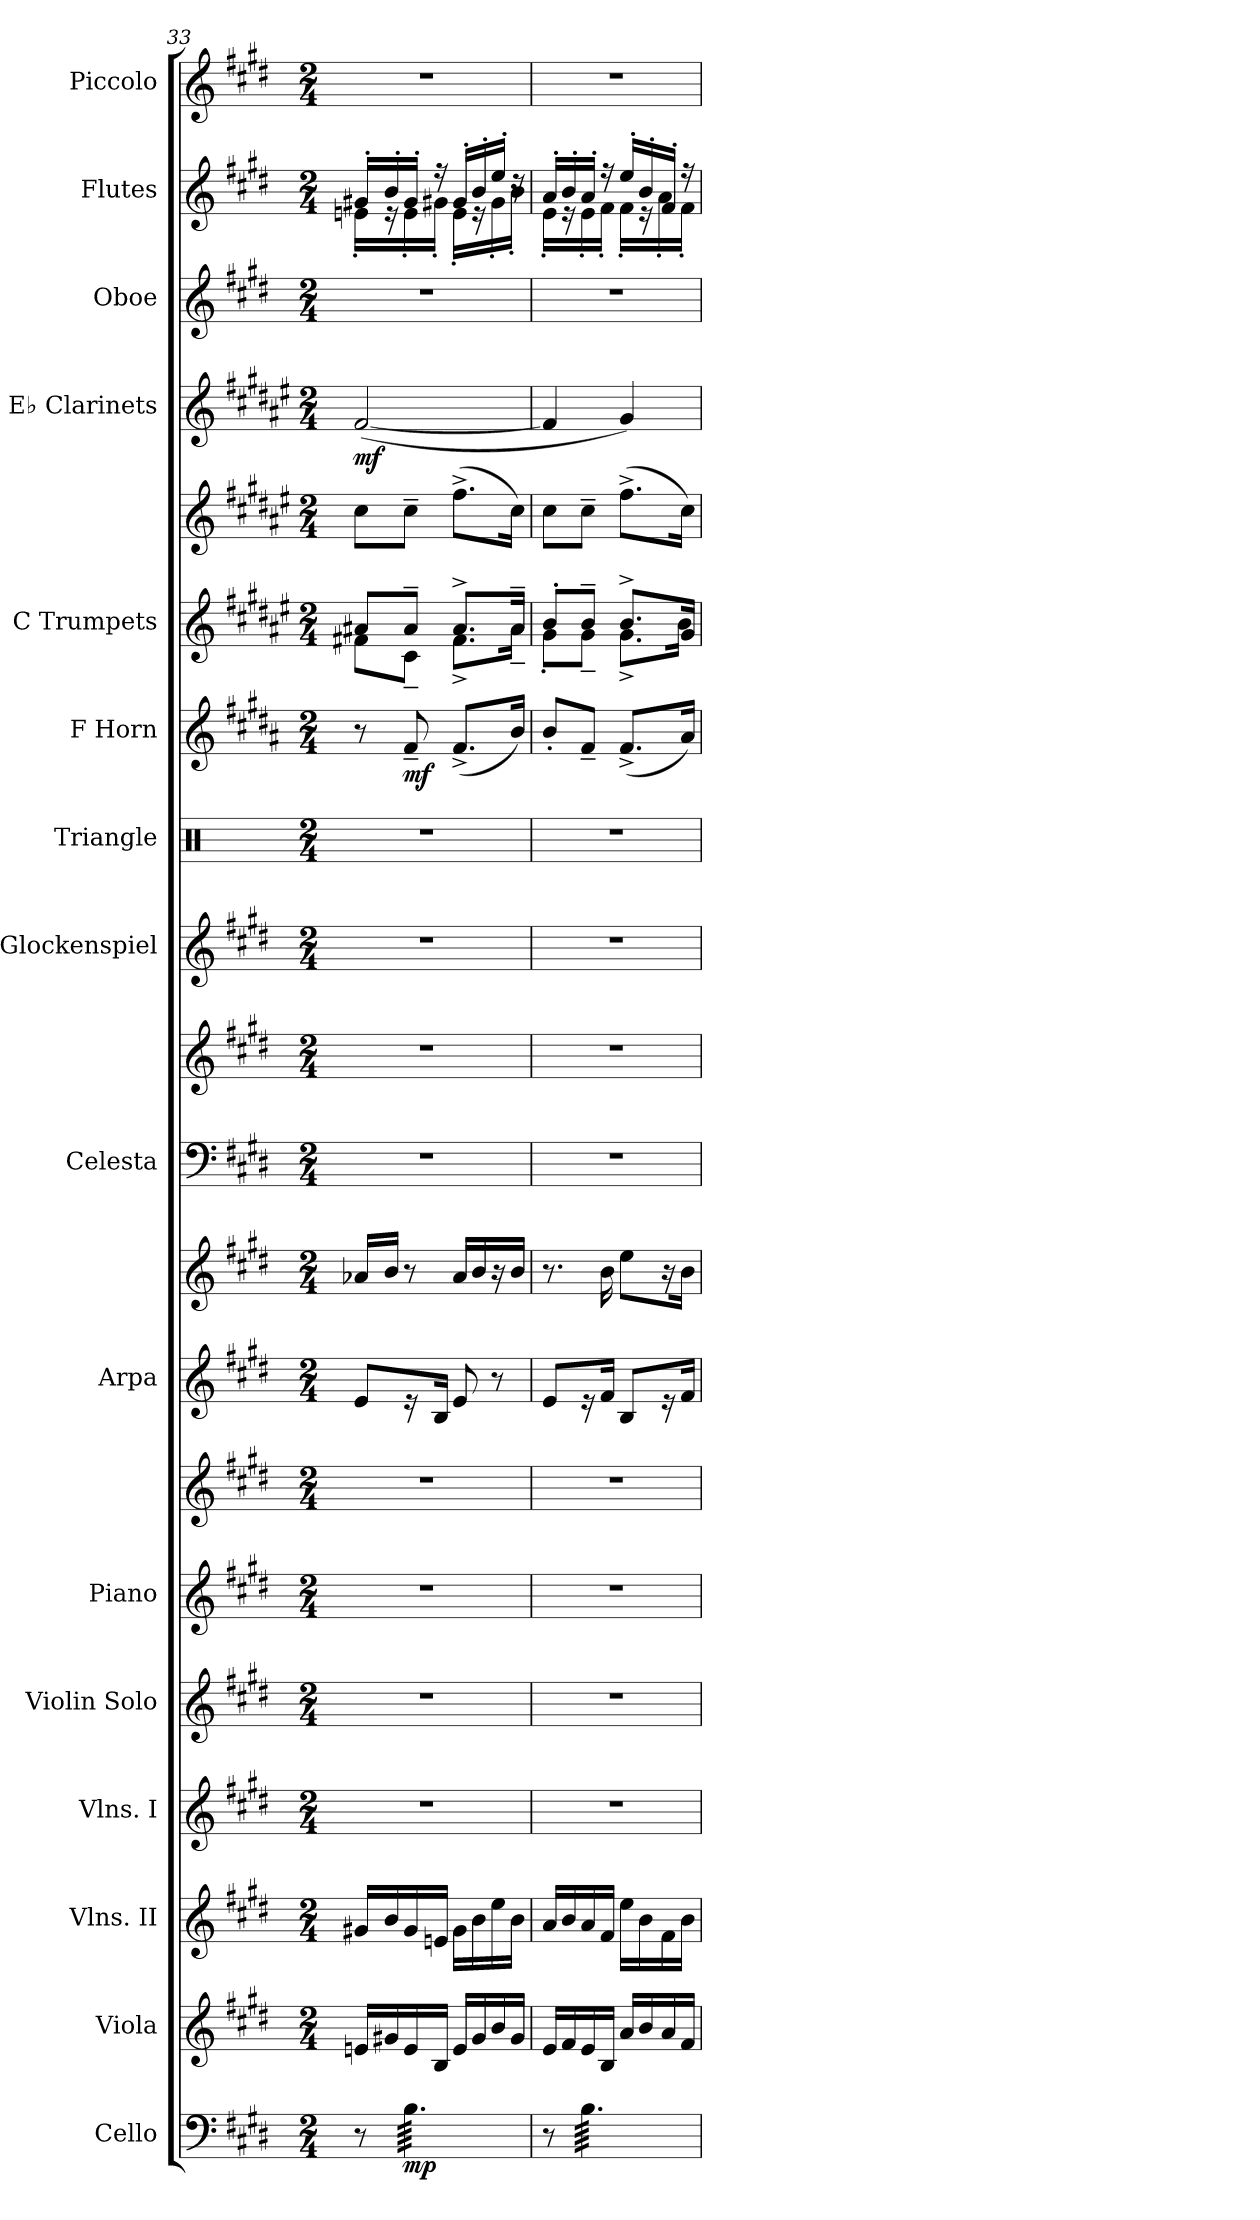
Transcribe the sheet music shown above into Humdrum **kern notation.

**kern	**dynam	**kern	**kern	**kern	**kern	**kern	**kern	**kern	**kern	**kern	**kern	**kern	**kern	**kern	**dynam	**kern	**kern	**kern	**dynam	**kern	**kern	**kern
*part16	*part16	*part15	*part14	*part13	*part12	*part11	*part11	*part10	*part10	*part9	*part9	*part8	*part7	*part6	*part6	*part5	*part5	*part4	*part4	*part3	*part2	*part1
*staff20	*staff20	*staff19	*staff18	*staff17	*staff16	*staff15	*staff14	*staff13	*staff12	*staff11	*staff10	*staff9	*staff8	*staff7	*staff7	*staff6	*staff5	*staff4	*staff4	*staff3	*staff2	*staff1
*I"Cello	*	*I"Viola	*I"Vlns. II	*I"Vlns. I	*I"Violin Solo	*I"Piano	*	*I"Arpa	*	*I"Celesta	*	*I"Glockenspiel	*I"Triangle	*I"F Horn	*	*I"C Trumpets	*	*I"E♭ Clarinets	*	*I"Oboe	*I"Flutes	*I"Piccolo
*	*	*	*I'Vlns. II	*I'Vlns. I	*I'Vln. solo	*I'Pno.	*	*I'Arpa	*	*I'Cel.	*	*I'Glock.	*I'Trgl.	*I'F Hn.	*	*I'C Tpt.	*	*I'E♭ Cl.	*	*I'Ob.	*I'Fl.	*I'Picc.
*clefF4	*	*clefG2	*clefG2	*clefG2	*clefG2	*clefG2	*clefG2	*clefG2	*clefG2	*clefF4	*clefG2	*clefG2	*clefX	*clefG2	*	*clefG2	*clefG2	*clefG2	*	*clefG2	*clefG2	*clefG2
*	*	*	*	*	*	*	*	*	*	*ITrd-7c-12	*ITrd-7c-12	*ITrd-14c-24	*	*ITrd4c7	*	*ITrd1c2	*ITrd1c2	*ITrd1c2	*	*	*	*ITrd-7c-12
*k[f#c#g#d#]	*	*k[f#c#g#d#]	*k[f#c#g#d#]	*k[f#c#g#d#]	*k[f#c#g#d#]	*k[f#c#g#d#]	*k[f#c#g#d#]	*k[f#c#g#d#]	*k[f#c#g#d#]	*k[f#c#g#d#]	*k[f#c#g#d#]	*k[f#c#g#d#]	*k[]	*k[f#c#g#d#]	*	*k[f#c#g#d#]	*k[f#c#g#d#]	*k[f#c#g#d#]	*	*k[f#c#g#d#]	*k[f#c#g#d#]	*k[f#c#g#d#]
*M2/4	*	*M2/4	*M2/4	*M2/4	*M2/4	*M2/4	*M2/4	*M2/4	*M2/4	*M2/4	*M2/4	*M2/4	*M2/4	*M2/4	*	*M2/4	*M2/4	*M2/4	*	*M2/4	*M2/4	*M2/4
=33	=33	=33	=33	=33	=33	=33	=33	=33	=33	=33	=33	=33	=33	=33	=33	=33	=33	=33	=33	=33	=33	=33
*	*	*	*	*	*	*	*	*	*	*	*	*	*	*	*	*^	*	*	*	*	*^	*
!	!	!	!	!	!	!	!	!	!	!	!	!	!	!	!	!	!	!	!	!LO:DY:b	!	!	!	!
8r	.	16en/LL	16g#X/LL	2r	2r	2r	2r	8e/L	16a-X/LL	2r	2r	2r	2r	8r	.	8g#X/L	8en\L	8b\L	(<[2e/	mf	2r	16g#X'/LL	16en'\LL	2r
.	.	16g#X/	16b/	.	.	.	.	.	16b/JJ	.	.	.	.	.	.	.	.	.	.	.	.	16b'/	16r	.
!	!LO:DY:b	!	!	!	!	!	!	!	!	!	!	!	!	!	!LO:DY:b	!	!	!	!	!	!	!	!	!
*tremolo	*	*	*	*	*	*	*	*	*	*	*	*	*	*	*	*	*	*	*	*	*	*	*	*
64B\LLLL	mp	16e/	16g#/	.	.	.	.	16r	8r	.	.	.	.	8B~/	mf	8g#~/J	8B~\J	8b~\J	.	.	.	16g#'/JJ	16e'\	.
64B\	.	.	.	.	.	.	.	.	.	.	.	.	.	.	.	.	.	.	.	.	.	.	.	.
64B\	.	.	.	.	.	.	.	.	.	.	.	.	.	.	.	.	.	.	.	.	.	.	.	.
64B\	.	.	.	.	.	.	.	.	.	.	.	.	.	.	.	.	.	.	.	.	.	.	.	.
64B\	.	16B/JJ	16en/JJ	.	.	.	.	16B/Jk	.	.	.	.	.	.	.	.	.	.	.	.	.	16r	16g#X'\JJ	.
64B\	.	.	.	.	.	.	.	.	.	.	.	.	.	.	.	.	.	.	.	.	.	.	.	.
64B\	.	.	.	.	.	.	.	.	.	.	.	.	.	.	.	.	.	.	.	.	.	.	.	.
64B\	.	.	.	.	.	.	.	.	.	.	.	.	.	.	.	.	.	.	.	.	.	.	.	.
64B\	.	16e/LL	16g#\LL	.	.	.	.	8e/	16a-/LL	.	.	.	.	(<8.B^/L	.	8.g#^/L	8.e^\L	(>8.ee^\L	.	.	.	16g#'/LL	16e'\LL	.
64B\	.	.	.	.	.	.	.	.	.	.	.	.	.	.	.	.	.	.	.	.	.	.	.	.
64B\	.	.	.	.	.	.	.	.	.	.	.	.	.	.	.	.	.	.	.	.	.	.	.	.
64B\	.	.	.	.	.	.	.	.	.	.	.	.	.	.	.	.	.	.	.	.	.	.	.	.
64B\	.	16g#/	16b\	.	.	.	.	.	16b/	.	.	.	.	.	.	.	.	.	.	.	.	16b'/	16r	.
64B\	.	.	.	.	.	.	.	.	.	.	.	.	.	.	.	.	.	.	.	.	.	.	.	.
64B\	.	.	.	.	.	.	.	.	.	.	.	.	.	.	.	.	.	.	.	.	.	.	.	.
64B\	.	.	.	.	.	.	.	.	.	.	.	.	.	.	.	.	.	.	.	.	.	.	.	.
64B\	.	16b/	16ee\	.	.	.	.	8r	16r	.	.	.	.	.	.	.	.	.	.	.	.	16ee'/JJ	16g#'\	.
64B\	.	.	.	.	.	.	.	.	.	.	.	.	.	.	.	.	.	.	.	.	.	.	.	.
64B\	.	.	.	.	.	.	.	.	.	.	.	.	.	.	.	.	.	.	.	.	.	.	.	.
64B\	.	.	.	.	.	.	.	.	.	.	.	.	.	.	.	.	.	.	.	.	.	.	.	.
64B\	.	16g#/JJ	16b\JJ	.	.	.	.	.	16b/JJ	.	.	.	.	16e/Jk)	.	16g#~/Jk	16g#~\Jk	16b\Jk)	.	.	.	16rdd	16b'\JJ	.
64B\	.	.	.	.	.	.	.	.	.	.	.	.	.	.	.	.	.	.	.	.	.	.	.	.
64B\	.	.	.	.	.	.	.	.	.	.	.	.	.	.	.	.	.	.	.	.	.	.	.	.
64B\JJJJ	.	.	.	.	.	.	.	.	.	.	.	.	.	.	.	.	.	.	.	.	.	.	.	.
=34	=34	=34	=34	=34	=34	=34	=34	=34	=34	=34	=34	=34	=34	=34	=34	=34	=34	=34	=34	=34	=34	=34	=34	=34
8r	.	16e/LL	16a/LL	2r	2r	2r	2r	8e/L	8.r	2r	2r	2r	2r	8e'/L	.	8a'/L	8f#'\L	8b\L	4e/]	.	2r	16a'/LL	16e'\LL	2r
.	.	16f#/	16b/	.	.	.	.	.	.	.	.	.	.	.	.	.	.	.	.	.	.	16b'/	16r	.
64B\LLLL	.	16e/	16a/	.	.	.	.	16r	.	.	.	.	.	8B~/J	.	8a~/J	8f#~\J	8b~\J	.	.	.	16a'/JJ	16e'\	.
64B\	.	.	.	.	.	.	.	.	.	.	.	.	.	.	.	.	.	.	.	.	.	.	.	.
64B\	.	.	.	.	.	.	.	.	.	.	.	.	.	.	.	.	.	.	.	.	.	.	.	.
64B\	.	.	.	.	.	.	.	.	.	.	.	.	.	.	.	.	.	.	.	.	.	.	.	.
64B\	.	16B/JJ	16f#/JJ	.	.	.	.	16f#/Jk	16b\	.	.	.	.	.	.	.	.	.	.	.	.	16r	16f#'\JJ	.
64B\	.	.	.	.	.	.	.	.	.	.	.	.	.	.	.	.	.	.	.	.	.	.	.	.
64B\	.	.	.	.	.	.	.	.	.	.	.	.	.	.	.	.	.	.	.	.	.	.	.	.
64B\	.	.	.	.	.	.	.	.	.	.	.	.	.	.	.	.	.	.	.	.	.	.	.	.
64B\	.	16a/LL	16ee\LL	.	.	.	.	8B/L	8ee\L	.	.	.	.	(<8.B^/L	.	8.a^/L	8.f#^\L	(>8.ee^\L	4f#/)	.	.	16ee'/LL	16f#'\LL	.
64B\	.	.	.	.	.	.	.	.	.	.	.	.	.	.	.	.	.	.	.	.	.	.	.	.
64B\	.	.	.	.	.	.	.	.	.	.	.	.	.	.	.	.	.	.	.	.	.	.	.	.
64B\	.	.	.	.	.	.	.	.	.	.	.	.	.	.	.	.	.	.	.	.	.	.	.	.
64B\	.	16b/	16b\	.	.	.	.	.	.	.	.	.	.	.	.	.	.	.	.	.	.	16b'/	16r	.
64B\	.	.	.	.	.	.	.	.	.	.	.	.	.	.	.	.	.	.	.	.	.	.	.	.
64B\	.	.	.	.	.	.	.	.	.	.	.	.	.	.	.	.	.	.	.	.	.	.	.	.
64B\	.	.	.	.	.	.	.	.	.	.	.	.	.	.	.	.	.	.	.	.	.	.	.	.
64B\	.	16a/	16f#\	.	.	.	.	16r	16r	.	.	.	.	.	.	.	.	.	.	.	.	16f#'/JJ	16a'\	.
64B\	.	.	.	.	.	.	.	.	.	.	.	.	.	.	.	.	.	.	.	.	.	.	.	.
64B\	.	.	.	.	.	.	.	.	.	.	.	.	.	.	.	.	.	.	.	.	.	.	.	.
64B\	.	.	.	.	.	.	.	.	.	.	.	.	.	.	.	.	.	.	.	.	.	.	.	.
64B\	.	16f#/JJ	16b\JJ	.	.	.	.	16f#/Jk	16b\Jk	.	.	.	.	16d#/Jk)	.	16f#/Jk	16a\Jk	16b\Jk)	.	.	.	16r	16f#'\JJ	.
64B\	.	.	.	.	.	.	.	.	.	.	.	.	.	.	.	.	.	.	.	.	.	.	.	.
64B\	.	.	.	.	.	.	.	.	.	.	.	.	.	.	.	.	.	.	.	.	.	.	.	.
64B\JJJJ	.	.	.	.	.	.	.	.	.	.	.	.	.	.	.	.	.	.	.	.	.	.	.	.
*Xtremolo	*	*	*	*	*	*	*	*	*	*	*	*	*	*	*	*	*	*	*	*	*	*	*	*
*	*	*	*	*	*	*	*	*	*	*	*	*	*	*	*	*v	*v	*	*	*	*	*v	*v	*
=	=	=	=	=	=	=	=	=	=	=	=	=	=	=	=	=	=	=	=	=	=	=
*-	*-	*-	*-	*-	*-	*-	*-	*-	*-	*-	*-	*-	*-	*-	*-	*-	*-	*-	*-	*-	*-	*-
